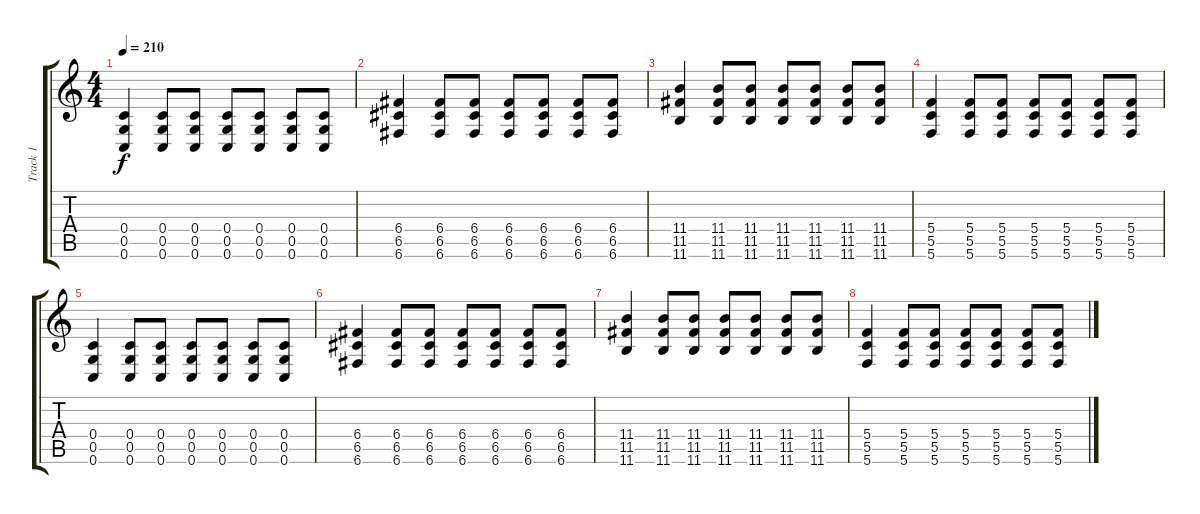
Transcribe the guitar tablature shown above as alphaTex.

\track ("Track 1" "Track 1") {instrument overdrivenguitar}
\staff {score tabs}
\tuning (D4 A3 F3 C3 G2 C2) {hide}
\ts (4 4)
\tempo 210
\clef g2
\ks c
(0.4 0.5 0.6).4{dy f instrument overdrivenguitar} (0.4 0.5 0.6).8 (0.4 0.5 0.6).8 (0.4 0.5 0.6).8 (0.4 0.5 0.6).8 (0.4 0.5 0.6).8 (0.4 0.5 0.6).8 |
(6.4 6.5 6.6).4 (6.4 6.5 6.6).8 (6.4 6.5 6.6).8 (6.4 6.5 6.6).8 (6.4 6.5 6.6).8 (6.4 6.5 6.6).8 (6.4 6.5 6.6).8 |
(11.4 11.5 11.6).4 (11.4 11.5 11.6).8 (11.4 11.5 11.6).8 (11.4 11.5 11.6).8 (11.4 11.5 11.6).8 (11.4 11.5 11.6).8 (11.4 11.5 11.6).8 |
(5.4 5.5 5.6).4 (5.4 5.5 5.6).8 (5.4 5.5 5.6).8 (5.4 5.5 5.6).8 (5.4 5.5 5.6).8 (5.4 5.5 5.6).8 (5.4 5.5 5.6).8 |
(0.4 0.5 0.6).4 (0.4 0.5 0.6).8 (0.4 0.5 0.6).8 (0.4 0.5 0.6).8 (0.4 0.5 0.6).8 (0.4 0.5 0.6).8 (0.4 0.5 0.6).8 |
(6.4 6.5 6.6).4 (6.4 6.5 6.6).8 (6.4 6.5 6.6).8 (6.4 6.5 6.6).8 (6.4 6.5 6.6).8 (6.4 6.5 6.6).8 (6.4 6.5 6.6).8 |
(11.4 11.5 11.6).4 (11.4 11.5 11.6).8 (11.4 11.5 11.6).8 (11.4 11.5 11.6).8 (11.4 11.5 11.6).8 (11.4 11.5 11.6).8 (11.4 11.5 11.6).8 |
(5.4 5.5 5.6).4 (5.4 5.5 5.6).8 (5.4 5.5 5.6).8 (5.4 5.5 5.6).8 (5.4 5.5 5.6).8 (5.4 5.5 5.6).8 (5.4 5.5 5.6).8
